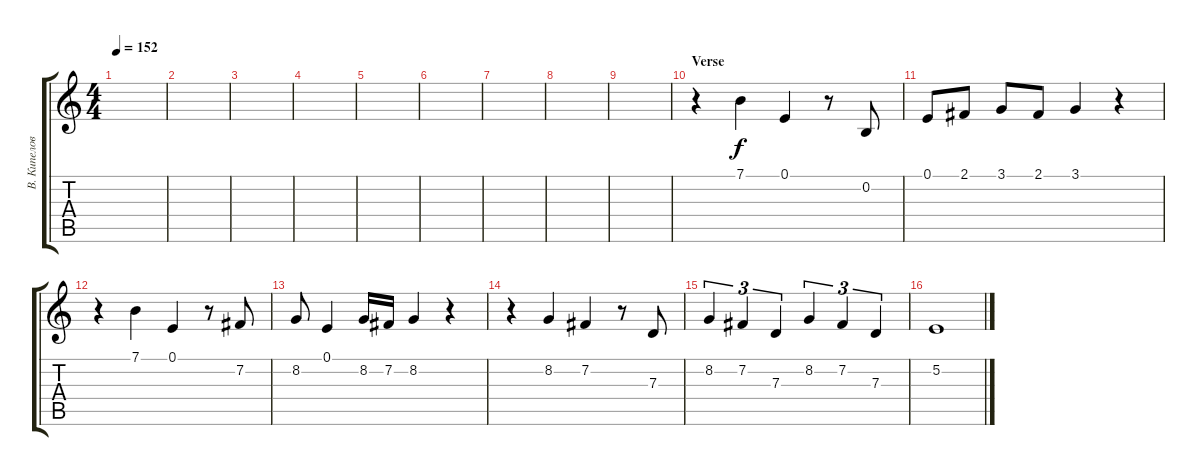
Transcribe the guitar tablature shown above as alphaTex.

\track ("B. Кипелов" "B. Кипелов") {instrument tenorsax}
\staff {score tabs}
\tuning (E4 B3 G3 D3 A2 E2) {hide}
\ts (4 4)
\tempo 152
\clef g2
\ks c
|
|
|
|
|
|
|
\section ("" "")
|
|
\section ("" "Verse")
r.4 7.1.4 0.1.4 r.8 0.2.8 |
0.1.8 2.1.8 3.1.8 2.1.8 3.1.4 r.4 |
r.4 7.1.4 0.1.4 r.8 7.2.8 |
8.2.8 0.1.4 8.2.16 7.2.16 8.2.4 r.4 |
r.4 8.2.4 7.2.4 r.8 7.3.8 |
8.2.4{tu (3 2)} 7.2.4{tu (3 2)} 7.3.4{tu (3 2)} 8.2.4{tu (3 2)} 7.2.4{tu (3 2)} 7.3.4{tu (3 2)} |
5.2.1
